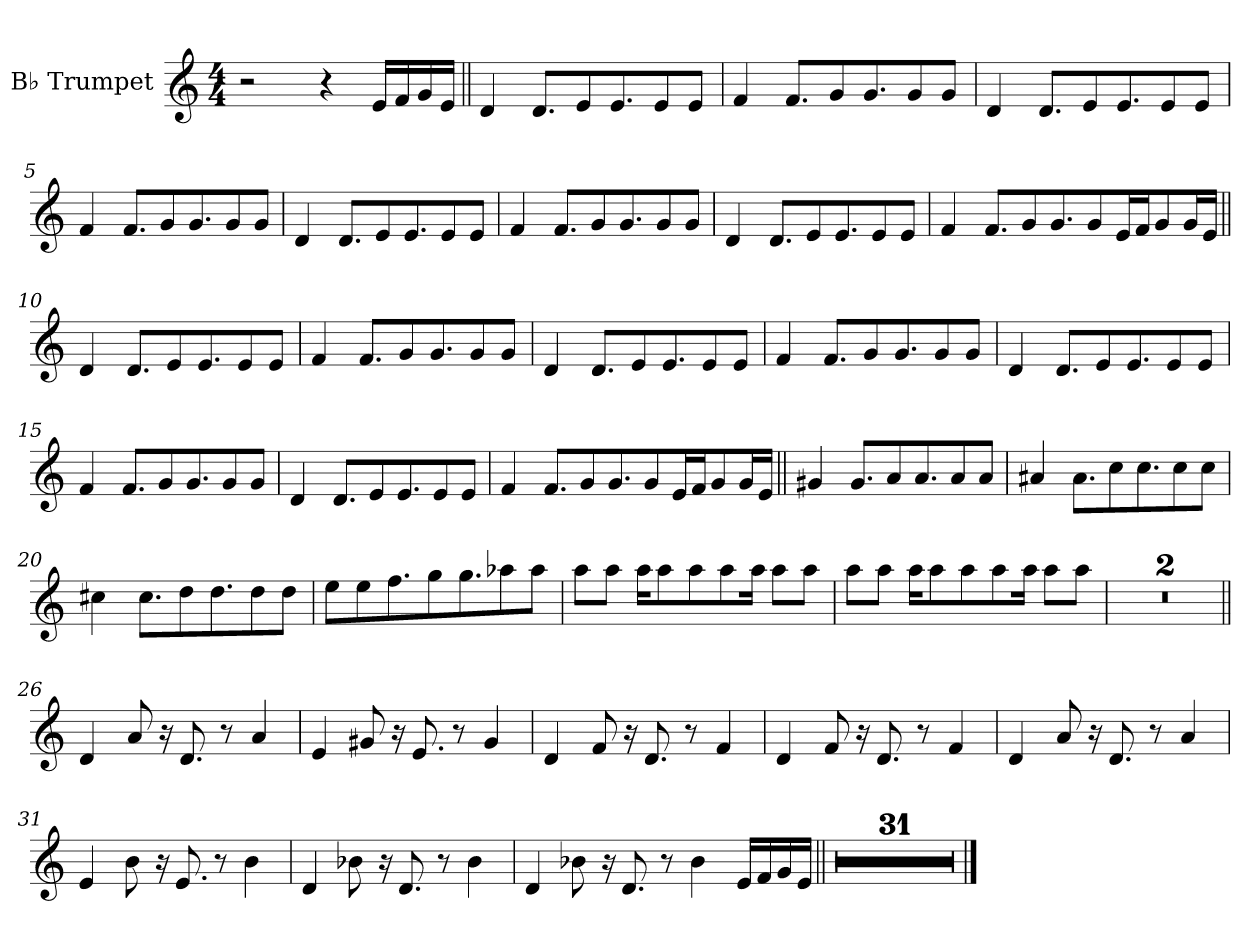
**kern
*part1
*staff1
*I"B♭ Trumpet
*I'B♭ Tpt.
*clefG2
*ITrd1c2
*k[b-e-]
*M4/4
=1
2r
4r
16d!LL
16e-!
16f!
16d!JJ
=2||
4c
8.cL
8d
8.d
8d
8dJ
=3
4e-
8.e-L
8f
8.f
8f
8fJ
=4
4c
8.cL
8d
8.d
8d
8dJ
=5
4e-
8.e-L
8f
8.f
8f
8fJ
=6
4c
8.cL
8d
8.d
8d
8dJ
=7
4e-
8.e-L
8f
8.f
8f
8fJ
=8
4c
8.cL
8d
8.d
8d
8dJ
=9
4e-
8.e-L
8f
8.f
8f
16d!LL
16e-!
8fJ
16f!
16d!JJ
=10||
4c
8.cL
8d
8.d
8d
8dJ
=11
4e-
8.e-L
8f
8.f
8f
8fJ
=12
4c
8.cL
8d
8.d
8d
8dJ
=13
4e-
8.e-L
8f
8.f
8f
8fJ
=14
4c
8.cL
8d
8.d
8d
8dJ
=15
4e-
8.e-L
8f
8.f
8f
8fJ
=16
4c
8.cL
8d
8.d
8d
8dJ
=17
4e-
8.e-L
8f
8.f
8f
16d!LL
16e-!
8fJ
16f!
16d!JJ
=18||
4f#X
8.f#L
8g
8.g
8g
8gJ
=19
4g#X
8.g#L
8b-
8.b-
8b-
8b-J
=20
4bn
8.bL
8cc
8.cc
8cc
8ccJ
=21
8ddL
8dd
8.ee-
8ff
8.ff
8gg-X
8gg-J
=22
8ggL
8ggJ
16ggKL
8gg
8gg
8gg
16ggJk
8ggL
8ggJ
=23
8ggL
8ggJ
16ggKL
8gg
8gg
8gg
16ggJk
8ggL
8ggJ
=24
1r
=25
1r
=26||
4c
8g
16r
8.c
8r
4g
=27
4d
8f#X
16r
8.d
8r
4f#
=28
4c
8e-
16r
8.c
8r
4e-
=29
4c
8e-
16r
8.c
8r
4e-
=30
4c
8g
16r
8.c
8r
4g
=31
4d
8a
16r
8.d
8r
4a
=32
4c
8a-X
16r
8.c
8r
4a-
=33
4c
8a-X
16r
8.c
8r
4a-
16d!LL
16e-!
16f!
16d!JJ
=34||
1r
=35
1r
=36
1r
=37
1r
=38
1r
=39
1r
=40
1r
=41
1r
=42
1r
=43
1r
=44
1r
=45
1r
=46
1r
=47
1r
=48
1r
=49
1r
=50
1r
=51
1r
=52
1r
=53
1r
=54
1r
=55
1r
=56
1r
=57
1r
=58
1r
=59
1r
=60
1r
=61
1r
=62
1r
=63
1r
=64
1r
==
*-
